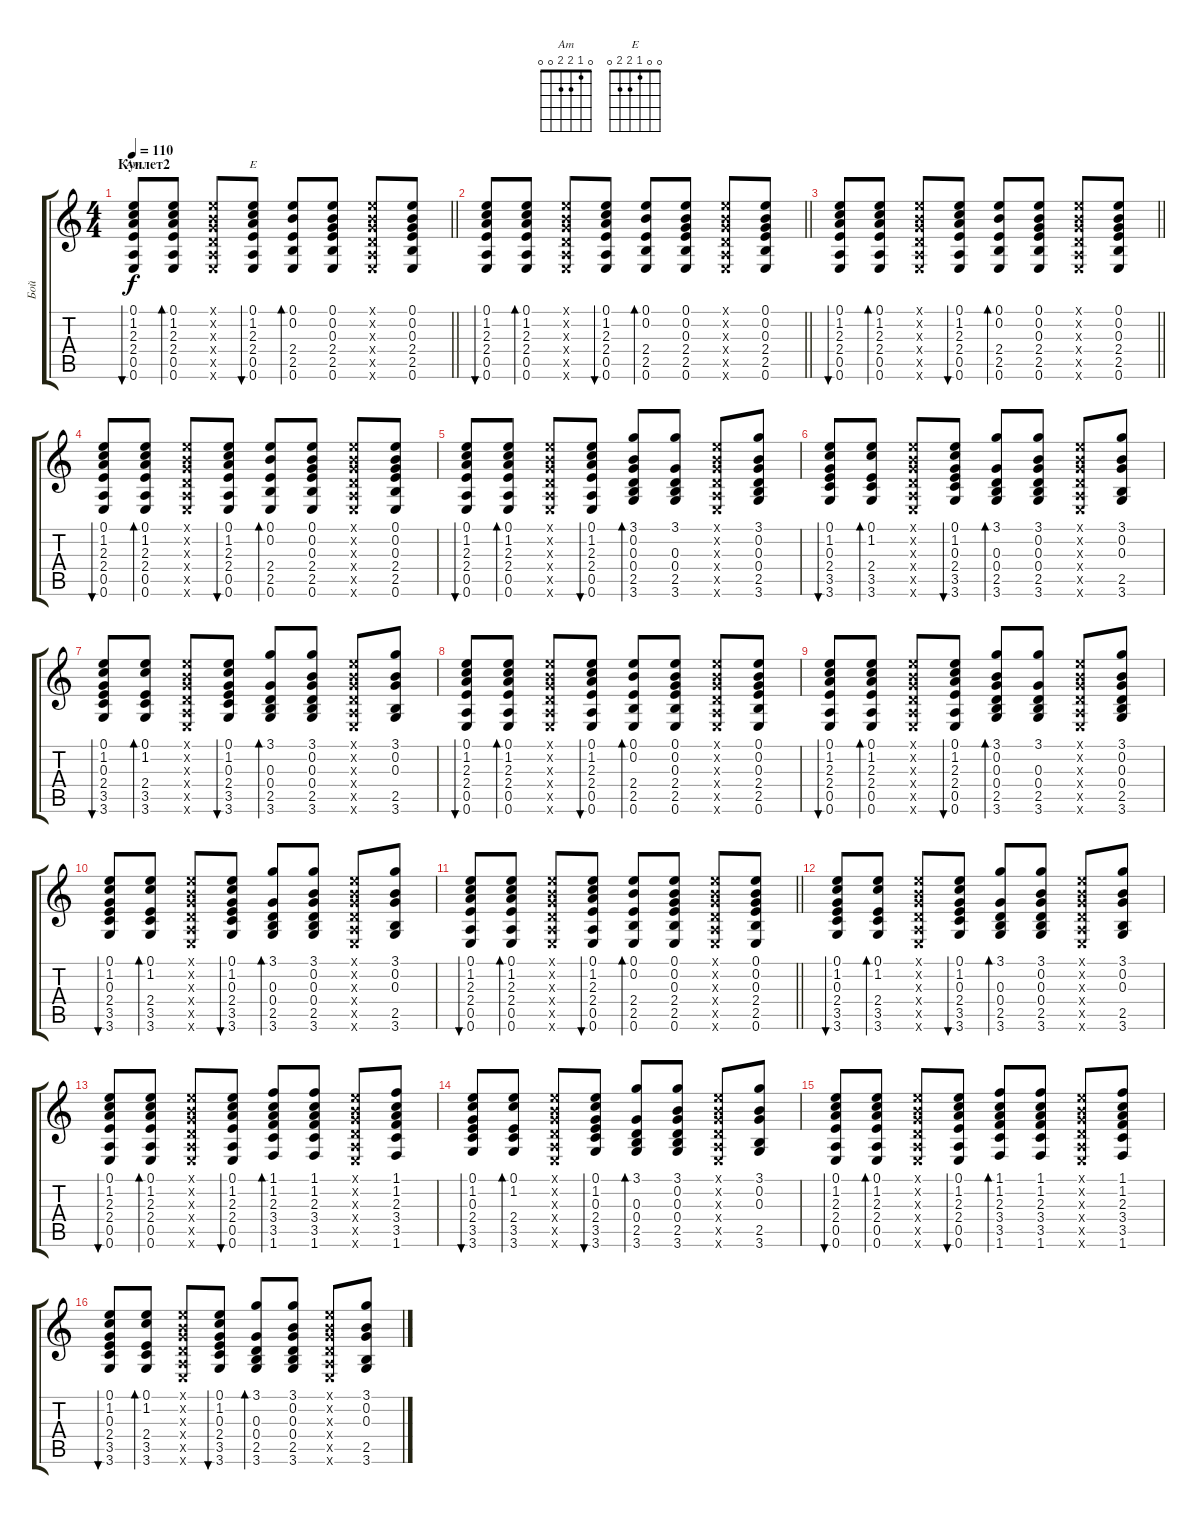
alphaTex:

\track ("Бой" "Бой") {instrument acousticguitarsteel}
\staff {score tabs}
\tuning (E4 B3 G3 D3 A2 E2) {hide}
\chord ("Am" 0 1 2 2 0 0)
\chord ("E" 0 0 1 2 2 0)
\ts (4 4)
\section ("" "Куплет2")
\tempo 110
\clef g2
\barLineRight lightlight
\ks c
(0.1 1.2 2.3 2.4 0.5 0.6).8{bu 60 ch "Am" dy f} (0.1 1.2 2.3 2.4 0.5 0.6).8{bd 60} (0.1{x} 0.2{x} 0.3{x} 0.4{x} 0.5{x} 0.6{x}).8 (0.1 1.2 2.3 2.4 0.5 0.6).8{bu 60 ch "E"} (0.1 0.2 2.4 2.5 0.6).8{bd 60} (0.1 0.2 0.3 2.4 2.5 0.6).8 (0.1{x} 0.2{x} 0.3{x} 0.4{x} 0.5{x} 0.6{x}).8 (0.1 0.2 0.3 2.4 2.5 0.6).8 |
\barLineRight lightlight
(0.1 1.2 2.3 2.4 0.5 0.6).8{bu 60} (0.1 1.2 2.3 2.4 0.5 0.6).8{bd 60} (0.1{x} 0.2{x} 0.3{x} 0.4{x} 0.5{x} 0.6{x}).8 (0.1 1.2 2.3 2.4 0.5 0.6).8{bu 60} (0.1 0.2 2.4 2.5 0.6).8{bd 60} (0.1 0.2 0.3 2.4 2.5 0.6).8 (0.1{x} 0.2{x} 0.3{x} 0.4{x} 0.5{x} 0.6{x}).8 (0.1 0.2 0.3 2.4 2.5 0.6).8 |
\barLineRight lightlight
(0.1 1.2 2.3 2.4 0.5 0.6).8{bu 60} (0.1 1.2 2.3 2.4 0.5 0.6).8{bd 60} (0.1{x} 0.2{x} 0.3{x} 0.4{x} 0.5{x} 0.6{x}).8 (0.1 1.2 2.3 2.4 0.5 0.6).8{bu 60} (0.1 0.2 2.4 2.5 0.6).8{bd 60} (0.1 0.2 0.3 2.4 2.5 0.6).8 (0.1{x} 0.2{x} 0.3{x} 0.4{x} 0.5{x} 0.6{x}).8 (0.1 0.2 0.3 2.4 2.5 0.6).8 |
(0.1 1.2 2.3 2.4 0.5 0.6).8{bu 60} (0.1 1.2 2.3 2.4 0.5 0.6).8{bd 60} (0.1{x} 0.2{x} 0.3{x} 0.4{x} 0.5{x} 0.6{x}).8 (0.1 1.2 2.3 2.4 0.5 0.6).8{bu 60} (0.1 0.2 2.4 2.5 0.6).8{bd 60} (0.1 0.2 0.3 2.4 2.5 0.6).8 (0.1{x} 0.2{x} 0.3{x} 0.4{x} 0.5{x} 0.6{x}).8 (0.1 0.2 0.3 2.4 2.5 0.6).8 |
(0.1 1.2 2.3 2.4 0.5 0.6).8{bu 60} (0.1 1.2 2.3 2.4 0.5 0.6).8{bd 60} (0.1{x} 0.2{x} 0.3{x} 0.4{x} 0.5{x} 0.6{x}).8 (0.1 1.2 2.3 2.4 0.5 0.6).8{bu 60} (3.1 0.2 0.3 0.4 2.5 3.6).8{bd 60} (3.1 0.3 0.4 2.5 3.6).8 (0.1{x} 0.2{x} 0.3{x} 0.4{x} 0.5{x} 0.6{x}).8 (3.1 0.2 0.3 0.4 2.5 3.6).8 |
(0.1 1.2 0.3 2.4 3.5 3.6).8{bu 60} (0.1 1.2 2.4 3.5 3.6).8{bd 60} (0.1{x} 0.2{x} 0.3{x} 0.4{x} 0.5{x} 0.6{x}).8 (0.1 1.2 0.3 2.4 3.5 3.6).8{bu 60} (3.1 0.3 0.4 2.5 3.6).8{bd 60} (3.1 0.2 0.3 0.4 2.5 3.6).8 (0.1{x} 0.2{x} 0.3{x} 0.4{x} 0.5{x} 0.6{x}).8 (3.1 0.2 0.3 2.5 3.6).8 |
(0.1 1.2 0.3 2.4 3.5 3.6).8{bu 60} (0.1 1.2 2.4 3.5 3.6).8{bd 60} (0.1{x} 0.2{x} 0.3{x} 0.4{x} 0.5{x} 0.6{x}).8 (0.1 1.2 0.3 2.4 3.5 3.6).8{bu 60} (3.1 0.3 0.4 2.5 3.6).8{bd 60} (3.1 0.2 0.3 0.4 2.5 3.6).8 (0.1{x} 0.2{x} 0.3{x} 0.4{x} 0.5{x} 0.6{x}).8 (3.1 0.2 0.3 2.5 3.6).8 |
(0.1 1.2 2.3 2.4 0.5 0.6).8{bu 60} (0.1 1.2 2.3 2.4 0.5 0.6).8{bd 60} (0.1{x} 0.2{x} 0.3{x} 0.4{x} 0.5{x} 0.6{x}).8 (0.1 1.2 2.3 2.4 0.5 0.6).8{bu 60} (0.1 0.2 2.4 2.5 0.6).8{bd 60} (0.1 0.2 0.3 2.4 2.5 0.6).8 (0.1{x} 0.2{x} 0.3{x} 0.4{x} 0.5{x} 0.6{x}).8 (0.1 0.2 0.3 2.4 2.5 0.6).8 |
(0.1 1.2 2.3 2.4 0.5 0.6).8{bu 60} (0.1 1.2 2.3 2.4 0.5 0.6).8{bd 60} (0.1{x} 0.2{x} 0.3{x} 0.4{x} 0.5{x} 0.6{x}).8 (0.1 1.2 2.3 2.4 0.5 0.6).8{bu 60} (3.1 0.2 0.3 0.4 2.5 3.6).8{bd 60} (3.1 0.3 0.4 2.5 3.6).8 (0.1{x} 0.2{x} 0.3{x} 0.4{x} 0.5{x} 0.6{x}).8 (3.1 0.2 0.3 0.4 2.5 3.6).8 |
(0.1 1.2 0.3 2.4 3.5 3.6).8{bu 60} (0.1 1.2 2.4 3.5 3.6).8{bd 60} (0.1{x} 0.2{x} 0.3{x} 0.4{x} 0.5{x} 0.6{x}).8 (0.1 1.2 0.3 2.4 3.5 3.6).8{bu 60} (3.1 0.3 0.4 2.5 3.6).8{bd 60} (3.1 0.2 0.3 0.4 2.5 3.6).8 (0.1{x} 0.2{x} 0.3{x} 0.4{x} 0.5{x} 0.6{x}).8 (3.1 0.2 0.3 2.5 3.6).8 |
\barLineRight lightlight
(0.1 1.2 2.3 2.4 0.5 0.6).8{bu 60} (0.1 1.2 2.3 2.4 0.5 0.6).8{bd 60} (0.1{x} 0.2{x} 0.3{x} 0.4{x} 0.5{x} 0.6{x}).8 (0.1 1.2 2.3 2.4 0.5 0.6).8{bu 60} (0.1 0.2 2.4 2.5 0.6).8{bd 60} (0.1 0.2 0.3 2.4 2.5 0.6).8 (0.1{x} 0.2{x} 0.3{x} 0.4{x} 0.5{x} 0.6{x}).8 (0.1 0.2 0.3 2.4 2.5 0.6).8 |
(0.1 1.2 0.3 2.4 3.5 3.6).8{bu 60} (0.1 1.2 2.4 3.5 3.6).8{bd 60} (0.1{x} 0.2{x} 0.3{x} 0.4{x} 0.5{x} 0.6{x}).8 (0.1 1.2 0.3 2.4 3.5 3.6).8{bu 60} (3.1 0.3 0.4 2.5 3.6).8{bd 60} (3.1 0.2 0.3 0.4 2.5 3.6).8 (0.1{x} 0.2{x} 0.3{x} 0.4{x} 0.5{x} 0.6{x}).8 (3.1 0.2 0.3 2.5 3.6).8 |
(0.1 1.2 2.3 2.4 0.5 0.6).8{bu 60} (0.1 1.2 2.3 2.4 0.5 0.6).8{bd 60} (0.1{x} 0.2{x} 0.3{x} 0.4{x} 0.5{x} 0.6{x}).8 (0.1 1.2 2.3 2.4 0.5 0.6).8{bu 60} (1.1 1.2 2.3 3.4 3.5 1.6).8{bd 60} (1.1 1.2 2.3 3.4 3.5 1.6).8 (0.1{x} 0.2{x} 0.3{x} 0.4{x} 0.5{x} 0.6{x}).8 (1.1 1.2 2.3 3.4 3.5 1.6).8 |
(0.1 1.2 0.3 2.4 3.5 3.6).8{bu 60} (0.1 1.2 2.4 3.5 3.6).8{bd 60} (0.1{x} 0.2{x} 0.3{x} 0.4{x} 0.5{x} 0.6{x}).8 (0.1 1.2 0.3 2.4 3.5 3.6).8{bu 60} (3.1 0.3 0.4 2.5 3.6).8{bd 60} (3.1 0.2 0.3 0.4 2.5 3.6).8 (0.1{x} 0.2{x} 0.3{x} 0.4{x} 0.5{x} 0.6{x}).8 (3.1 0.2 0.3 2.5 3.6).8 |
(0.1 1.2 2.3 2.4 0.5 0.6).8{bu 60} (0.1 1.2 2.3 2.4 0.5 0.6).8{bd 60} (0.1{x} 0.2{x} 0.3{x} 0.4{x} 0.5{x} 0.6{x}).8 (0.1 1.2 2.3 2.4 0.5 0.6).8{bu 60} (1.1 1.2 2.3 3.4 3.5 1.6).8{bd 60} (1.1 1.2 2.3 3.4 3.5 1.6).8 (0.1{x} 0.2{x} 0.3{x} 0.4{x} 0.5{x} 0.6{x}).8 (1.1 1.2 2.3 3.4 3.5 1.6).8 |
(0.1 1.2 0.3 2.4 3.5 3.6).8{bu 60} (0.1 1.2 2.4 3.5 3.6).8{bd 60} (0.1{x} 0.2{x} 0.3{x} 0.4{x} 0.5{x} 0.6{x}).8 (0.1 1.2 0.3 2.4 3.5 3.6).8{bu 60} (3.1 0.3 0.4 2.5 3.6).8{bd 60} (3.1 0.2 0.3 0.4 2.5 3.6).8 (0.1{x} 0.2{x} 0.3{x} 0.4{x} 0.5{x} 0.6{x}).8 (3.1 0.2 0.3 2.5 3.6).8
